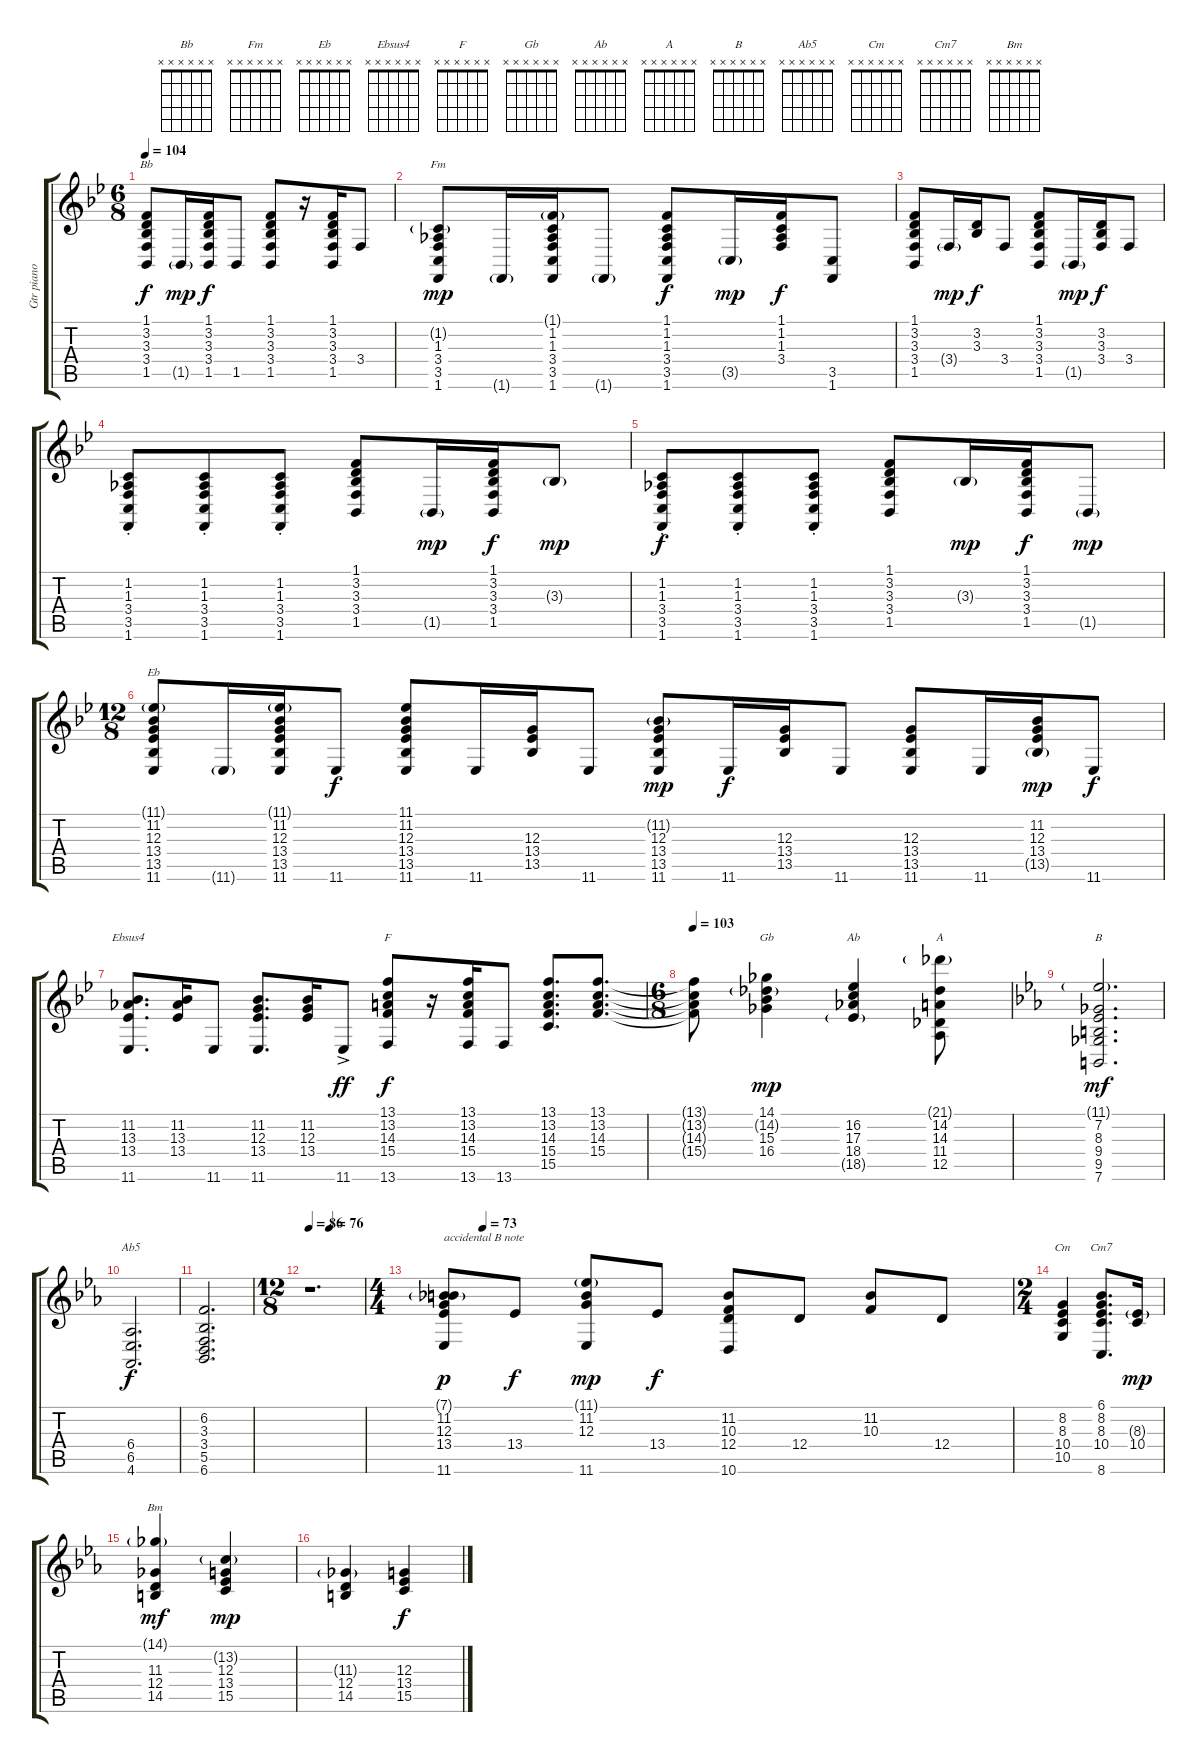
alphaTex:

\track ("Gtr piano adap (optional)" "Gtr piano ") {instrument acousticgrandpiano}
\staff {score tabs}
\tuning (E4 B3 G3 D3 A2 E2) {hide}
\chord ("Bb" x x x x x x)
\chord ("Fm" x x x x x x)
\chord ("Eb" x x x x x x)
\chord ("Ebsus4" x x x x x x)
\chord ("F" x x x x x x)
\chord ("Gb" x x x x x x)
\chord ("Ab" x x x x x x)
\chord ("A" x x x x x x)
\chord ("B" x x x x x x)
\chord ("Ab5" x x x x x x)
\chord ("Cm" x x x x x x)
\chord ("Cm7" x x x x x x)
\chord ("Bm" x x x x x x)
\ts (6 8)
\tempo 104
\clef g2
\ks bb
(1.1 3.2 3.3 3.4 1.5).8{ch "Bb" dy f} 1.5{g}.16{dy mp} (1.1 3.2 3.3 3.4 1.5).16{dy f} 1.5.8 (1.1 3.2 3.3 3.4 1.5).8 r.16 (1.1 3.2 3.3 3.4 1.5).16 3.4.8 |
(1.2{g} 1.3 3.4 3.5 1.6).8{ch "Fm" dy mp} 1.6{g}.16 (1.1{g} 1.2 1.3 3.4 3.5 1.6).16 1.6{g}.8 (1.1 1.2 1.3 3.4 3.5 1.6).8{dy f} 3.5{g}.16{dy mp} (1.1 1.2 1.3 3.4).16{dy f} (3.5 1.6).8 |
(1.1 3.2 3.3 3.4 1.5).8 3.4{g}.16{dy mp} (3.2 3.3).16{dy f} 3.4.8 (1.1 3.2 3.3 3.4 1.5).8 1.5{g}.16{dy mp} (3.2 3.3 3.4).16{dy f} 3.4.8 |
(1.2{st} 1.3{st} 3.4{st} 3.5{st} 1.6{st}).8 (1.2{st} 1.3{st} 3.4{st} 3.5{st} 1.6{st}).8 (1.2{st} 1.3{st} 3.4{st} 3.5{st} 1.6{st}).8 (1.1 3.2 3.3 3.4 1.5).8 1.5{g}.16{dy mp} (1.1 3.2 3.3 3.4 1.5).16{dy f} 3.3{g}.8{dy mp} |
(1.2{st} 1.3{st} 3.4{st} 3.5{st} 1.6{st}).8{dy f} (1.2{st} 1.3{st} 3.4{st} 3.5{st} 1.6{st}).8 (1.2{st} 1.3{st} 3.4{st} 3.5{st} 1.6{st}).8 (1.1 3.2 3.3 3.4 1.5).8 3.3{g}.16{dy mp} (1.1 3.2 3.3 3.4 1.5).16{dy f} 1.5{g}.8{dy mp} |
\ts (12 8)
(11.1{g} 11.2 12.3 13.4 13.5 11.6).8{ch "Eb"} 11.6{g}.16 (11.1{g} 11.2 12.3 13.4 13.5 11.6).16 11.6.8{dy f} (11.1 11.2 12.3 13.4 13.5 11.6).8 11.6.16 (12.3 13.4 13.5).16 11.6.8 (11.2{g} 12.3 13.4 13.5 11.6).8{dy mp} 11.6.16{dy f} (12.3 13.4 13.5).16 11.6.8 (12.3 13.4 13.5 11.6).8 11.6.16 (11.2 12.3 13.4 13.5{g}).16{dy mp} 11.6.8{dy f} |
(11.2 13.3 13.4 11.6).8{d ch "Ebsus4"} (11.2 13.3 13.4).16 11.6.8 (11.2 12.3 13.4 11.6).8{d} (11.2 12.3 13.4).16 11.6{ac}.8{dy ff} (13.1 13.2 14.3 15.4 13.6).8{ch "F" dy f} r.16 (13.1 13.2 14.3 15.4 13.6).16 13.6.8 (13.1 13.2 14.3 15.4 15.5).8{d} (13.1 13.2 14.3 15.4).8{d} |
\ts (6 8)
\tempo 103
(13.1{t} 13.2{t} 14.3{t} 15.4{t}).8 (14.1 14.2{g} 15.3 16.4).4{ch "Gb" dy mp} (16.2 17.3 18.4 18.5{g}).4{ch "Ab"} (21.1{g} 14.2 14.3 11.4 12.5).8{ch "A"} |
\ks eb
(11.1{g} 7.2 8.3 9.4 9.5 7.6).2{d ch "B" dy mf} |
(6.4 6.5 4.6).2{d ch "Ab5" dy f} |
(6.2 3.3 3.4 5.5 6.6).2{d} |
\ts (12 8)
\tempo 86
\tempo (76 0.375)
r.1{d} |
\ts (4 4)
\tempo (73 0.0625)
(7.1{g} 11.2 12.3 13.4 11.6).8{txt "accidental B note" dy p} 13.4.8{dy f} (11.1{g} 11.2 12.3 11.6).8{dy mp} 13.4.8{dy f} (11.2 10.3 12.4 10.6).8 12.4.8 (11.2 10.3).8 12.4.8 |
\ts (2 4)
(8.2 8.3 10.4 10.5).4{ch "Cm"} (6.1 8.2 8.3 10.4 8.6).8{d ch "Cm7"} (8.3{g} 10.4).16{dy mp} |
(14.1{g} 11.3 12.4 14.5).4{ch "Bm" dy mf} (13.2{g} 12.3 13.4 15.5).4{dy mp} |
(11.3{g} 12.4 14.5).4 (12.3 13.4 15.5).4{dy f}
